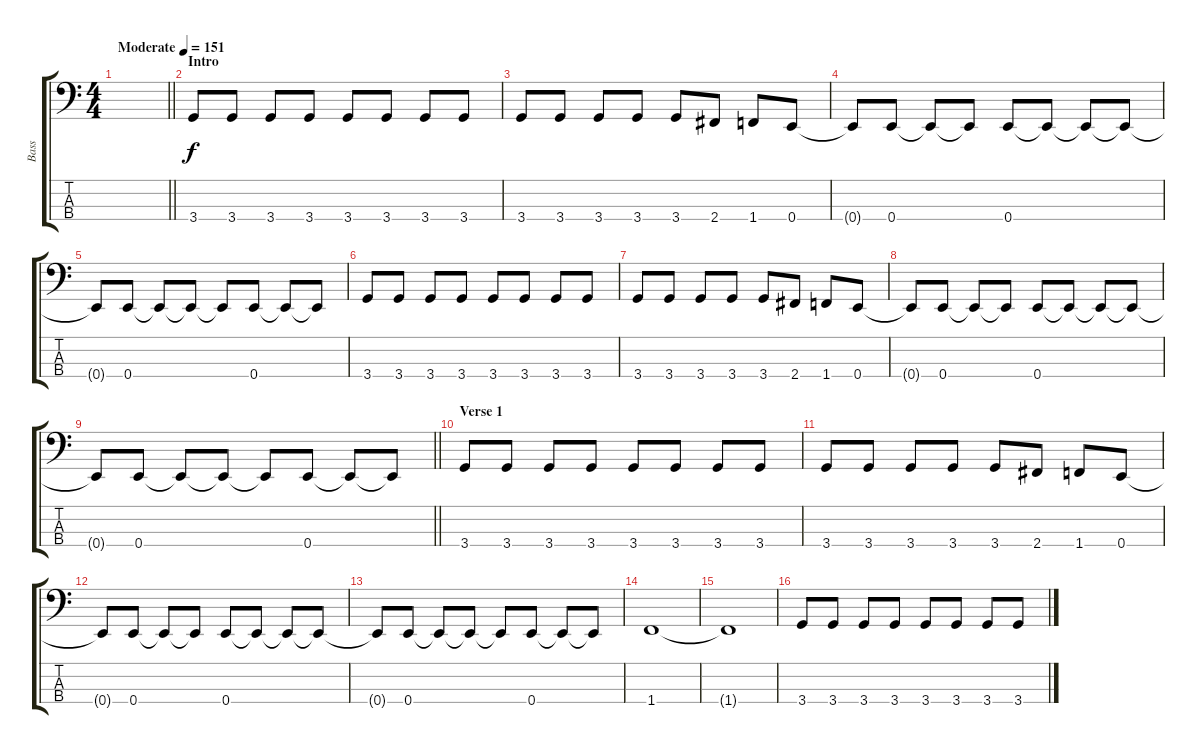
\track ("Bass" "Bass") {instrument electricbassfinger}
\staff {score tabs}
\tuning (G2 D2 A1 E1) {hide}
\ts (4 4)
\tempo (151 "Moderate")
\clef f4
\barLineRight lightlight
\ks c
|
\section ("" "Intro")
3.4.8 3.4.8 3.4.8 3.4.8 3.4.8 3.4.8 3.4.8 3.4.8 |
3.4.8 3.4.8 3.4.8 3.4.8 3.4.8 2.4.8 1.4.8 0.4.8 |
0.4{t}.8 0.4.8 0.4{t}.8 0.4{t}.8 0.4.8 0.4{t}.8 0.4{t}.8 0.4{t}.8 |
0.4{t}.8 0.4.8 0.4{t}.8 0.4{t}.8 0.4{t}.8 0.4.8 0.4{t}.8 0.4{t}.8 |
3.4.8 3.4.8 3.4.8 3.4.8 3.4.8 3.4.8 3.4.8 3.4.8 |
3.4.8 3.4.8 3.4.8 3.4.8 3.4.8 2.4.8 1.4.8 0.4.8 |
0.4{t}.8 0.4.8 0.4{t}.8 0.4{t}.8 0.4.8 0.4{t}.8 0.4{t}.8 0.4{t}.8 |
\barLineRight lightlight
0.4{t}.8 0.4.8 0.4{t}.8 0.4{t}.8 0.4{t}.8 0.4.8 0.4{t}.8 0.4{t}.8 |
\section ("" "Verse 1")
3.4.8 3.4.8 3.4.8 3.4.8 3.4.8 3.4.8 3.4.8 3.4.8 |
3.4.8 3.4.8 3.4.8 3.4.8 3.4.8 2.4.8 1.4.8 0.4.8 |
0.4{t}.8 0.4.8 0.4{t}.8 0.4{t}.8 0.4.8 0.4{t}.8 0.4{t}.8 0.4{t}.8 |
0.4{t}.8 0.4.8 0.4{t}.8 0.4{t}.8 0.4{t}.8 0.4.8 0.4{t}.8 0.4{t}.8 |
1.4.1 |
1.4{t}.1 |
3.4.8 3.4.8 3.4.8 3.4.8 3.4.8 3.4.8 3.4.8 3.4.8
